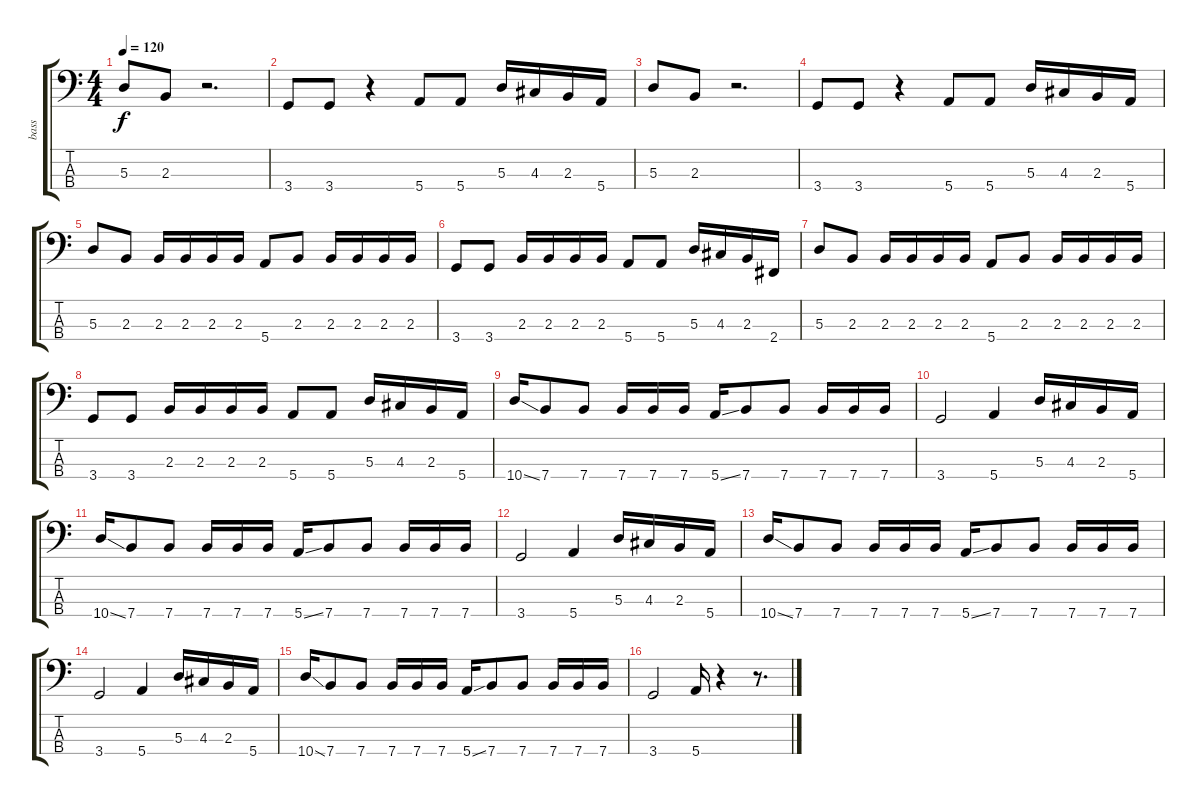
\track ("bass" "bass") {instrument electricbassfinger}
\staff {score tabs}
\tuning (G2 D2 A1 E1) {hide}
\ts (4 4)
\tempo 120
\clef f4
\ks c
5.3.8{dy f} 2.3.8 r.2{d} |
3.4.8 3.4.8 r.4 5.4.8 5.4.8 5.3.16 4.3.16 2.3.16 5.4.16 |
5.3.8 2.3.8 r.2{d} |
3.4.8 3.4.8 r.4 5.4.8 5.4.8 5.3.16 4.3.16 2.3.16 5.4.16 |
5.3.8 2.3.8 2.3.16 2.3.16 2.3.16 2.3.16 5.4.8 2.3.8 2.3.16 2.3.16 2.3.16 2.3.16 |
3.4.8 3.4.8 2.3.16 2.3.16 2.3.16 2.3.16 5.4.8 5.4.8 5.3.16 4.3.16 2.3.16 2.4.16 |
5.3.8 2.3.8 2.3.16 2.3.16 2.3.16 2.3.16 5.4.8 2.3.8 2.3.16 2.3.16 2.3.16 2.3.16 |
3.4.8 3.4.8 2.3.16 2.3.16 2.3.16 2.3.16 5.4.8 5.4.8 5.3.16 4.3.16 2.3.16 5.4.16 |
10.4{ss}.16 7.4.8 7.4.8 7.4.16 7.4.16 7.4.16 5.4{ss}.16 7.4.8 7.4.8 7.4.16 7.4.16 7.4.16 |
3.4.2 5.4.4 5.3.16 4.3.16 2.3.16 5.4.16 |
10.4{ss}.16 7.4.8 7.4.8 7.4.16 7.4.16 7.4.16 5.4{ss}.16 7.4.8 7.4.8 7.4.16 7.4.16 7.4.16 |
3.4.2 5.4.4 5.3.16 4.3.16 2.3.16 5.4.16 |
10.4{ss}.16 7.4.8 7.4.8 7.4.16 7.4.16 7.4.16 5.4{ss}.16 7.4.8 7.4.8 7.4.16 7.4.16 7.4.16 |
3.4.2 5.4.4 5.3.16 4.3.16 2.3.16 5.4.16 |
10.4{ss}.16 7.4.8 7.4.8 7.4.16 7.4.16 7.4.16 5.4{ss}.16 7.4.8 7.4.8 7.4.16 7.4.16 7.4.16 |
3.4.2 5.4.16 r.4 r.8{d}
